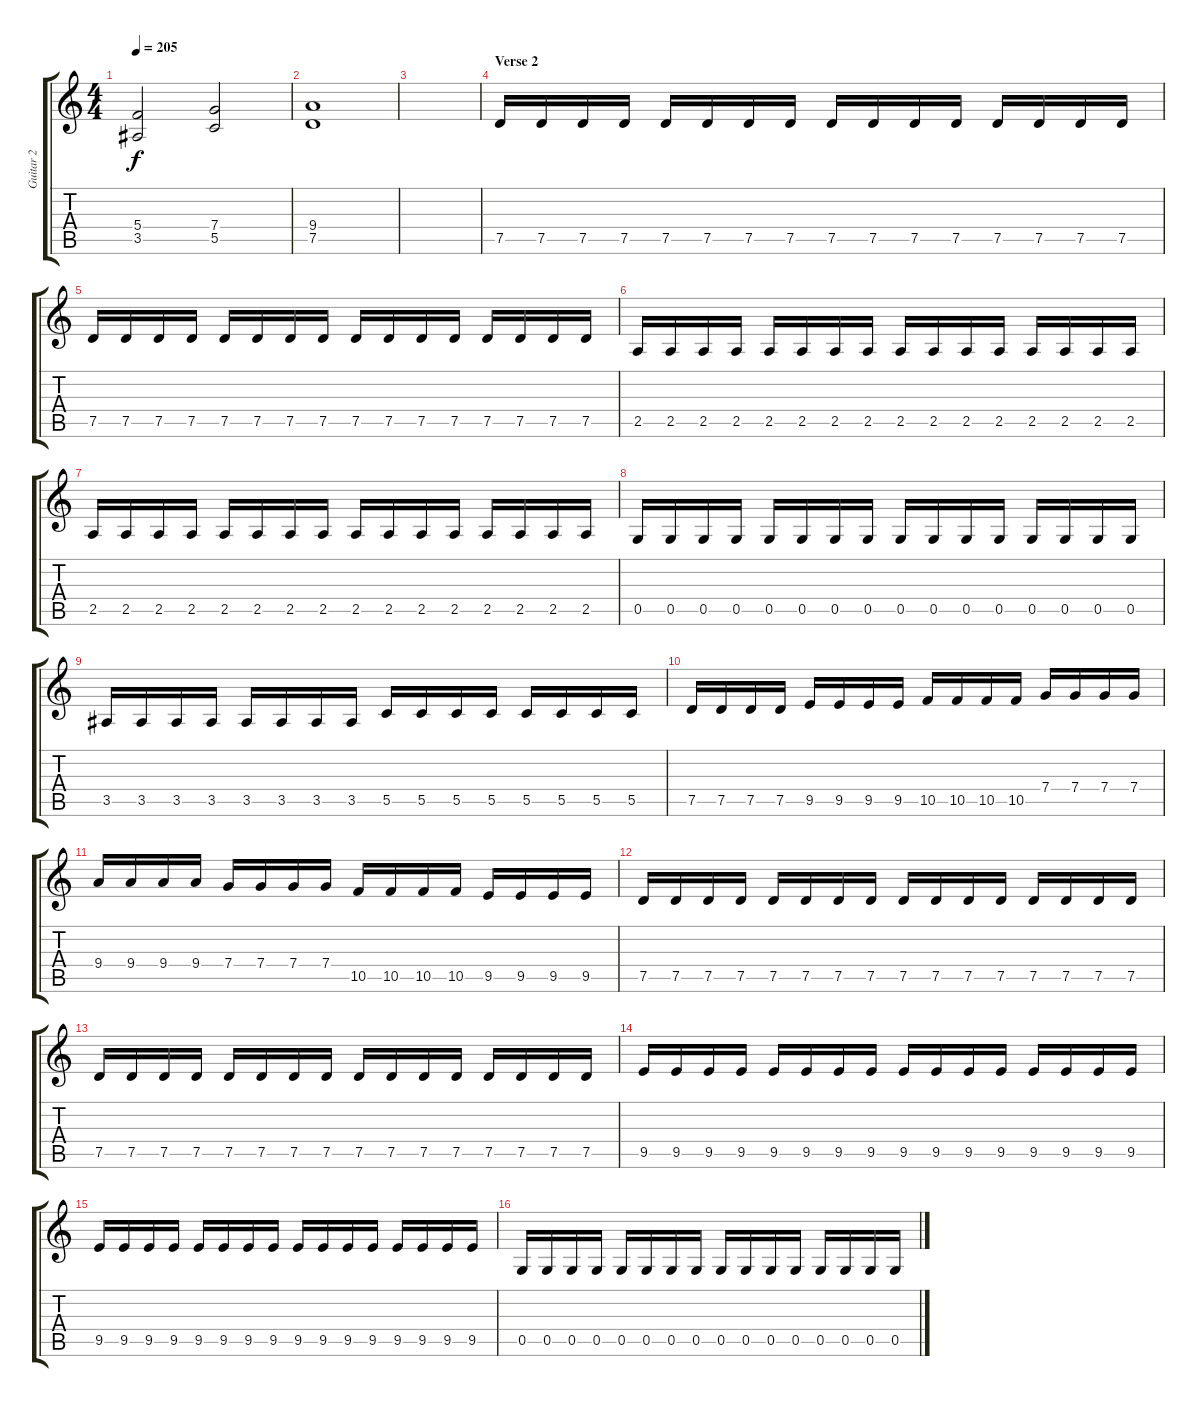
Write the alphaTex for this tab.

\track ("Guitar 2" "Guitar 2") {instrument distortionguitar}
\staff {score tabs}
\tuning (D4 A3 F3 C3 G2 D2) {hide}
\ts (4 4)
\tempo 205
\clef g2
\ks c
(5.4 3.5).2{dy f} (7.4 5.5).2 |
(9.4 7.5).1 |
|
\section ("" "Verse 2")
7.5.16 7.5.16 7.5.16 7.5.16 7.5.16 7.5.16 7.5.16 7.5.16 7.5.16 7.5.16 7.5.16 7.5.16 7.5.16 7.5.16 7.5.16 7.5.16 |
7.5.16 7.5.16 7.5.16 7.5.16 7.5.16 7.5.16 7.5.16 7.5.16 7.5.16 7.5.16 7.5.16 7.5.16 7.5.16 7.5.16 7.5.16 7.5.16 |
2.5.16 2.5.16 2.5.16 2.5.16 2.5.16 2.5.16 2.5.16 2.5.16 2.5.16 2.5.16 2.5.16 2.5.16 2.5.16 2.5.16 2.5.16 2.5.16 |
2.5.16 2.5.16 2.5.16 2.5.16 2.5.16 2.5.16 2.5.16 2.5.16 2.5.16 2.5.16 2.5.16 2.5.16 2.5.16 2.5.16 2.5.16 2.5.16 |
0.5.16 0.5.16 0.5.16 0.5.16 0.5.16 0.5.16 0.5.16 0.5.16 0.5.16 0.5.16 0.5.16 0.5.16 0.5.16 0.5.16 0.5.16 0.5.16 |
3.5.16 3.5.16 3.5.16 3.5.16 3.5.16 3.5.16 3.5.16 3.5.16 5.5.16 5.5.16 5.5.16 5.5.16 5.5.16 5.5.16 5.5.16 5.5.16 |
7.5.16 7.5.16 7.5.16 7.5.16 9.5.16 9.5.16 9.5.16 9.5.16 10.5.16 10.5.16 10.5.16 10.5.16 7.4.16 7.4.16 7.4.16 7.4.16 |
9.4.16 9.4.16 9.4.16 9.4.16 7.4.16 7.4.16 7.4.16 7.4.16 10.5.16 10.5.16 10.5.16 10.5.16 9.5.16 9.5.16 9.5.16 9.5.16 |
7.5.16 7.5.16 7.5.16 7.5.16 7.5.16 7.5.16 7.5.16 7.5.16 7.5.16 7.5.16 7.5.16 7.5.16 7.5.16 7.5.16 7.5.16 7.5.16 |
7.5.16 7.5.16 7.5.16 7.5.16 7.5.16 7.5.16 7.5.16 7.5.16 7.5.16 7.5.16 7.5.16 7.5.16 7.5.16 7.5.16 7.5.16 7.5.16 |
9.5.16 9.5.16 9.5.16 9.5.16 9.5.16 9.5.16 9.5.16 9.5.16 9.5.16 9.5.16 9.5.16 9.5.16 9.5.16 9.5.16 9.5.16 9.5.16 |
9.5.16 9.5.16 9.5.16 9.5.16 9.5.16 9.5.16 9.5.16 9.5.16 9.5.16 9.5.16 9.5.16 9.5.16 9.5.16 9.5.16 9.5.16 9.5.16 |
0.5.16 0.5.16 0.5.16 0.5.16 0.5.16 0.5.16 0.5.16 0.5.16 0.5.16 0.5.16 0.5.16 0.5.16 0.5.16 0.5.16 0.5.16 0.5.16
